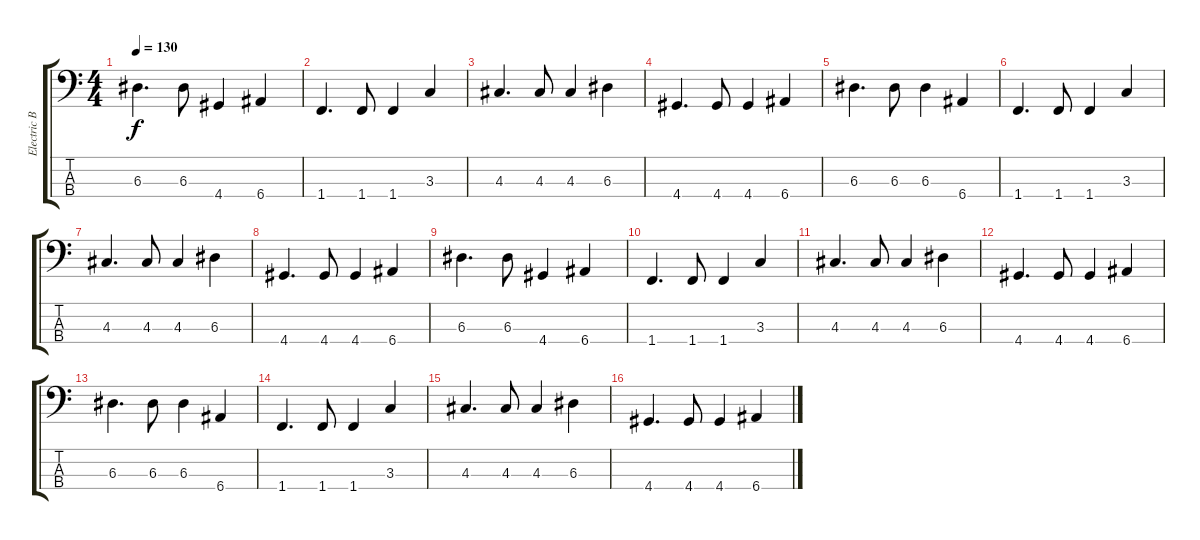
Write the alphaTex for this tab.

\track ("Electric Bass" "Electric B") {instrument electricbassfinger}
\staff {score tabs}
\tuning (G2 D2 A1 E1) {hide}
\ts (4 4)
\tempo 130
\clef f4
\ks c
6.3.4{d dy f} 6.3.8 4.4.4 6.4.4 |
1.4.4{d} 1.4.8 1.4.4 3.3.4 |
4.3.4{d} 4.3.8 4.3.4 6.3.4 |
4.4.4{d} 4.4.8 4.4.4 6.4.4 |
6.3.4{d} 6.3.8 6.3.4 6.4.4 |
1.4.4{d} 1.4.8 1.4.4 3.3.4 |
4.3.4{d} 4.3.8 4.3.4 6.3.4 |
4.4.4{d} 4.4.8 4.4.4 6.4.4 |
6.3.4{d} 6.3.8 4.4.4 6.4.4 |
1.4.4{d} 1.4.8 1.4.4 3.3.4 |
4.3.4{d} 4.3.8 4.3.4 6.3.4 |
4.4.4{d} 4.4.8 4.4.4 6.4.4 |
6.3.4{d} 6.3.8 6.3.4 6.4.4 |
1.4.4{d} 1.4.8 1.4.4 3.3.4 |
4.3.4{d} 4.3.8 4.3.4 6.3.4 |
4.4.4{d} 4.4.8 4.4.4 6.4.4
